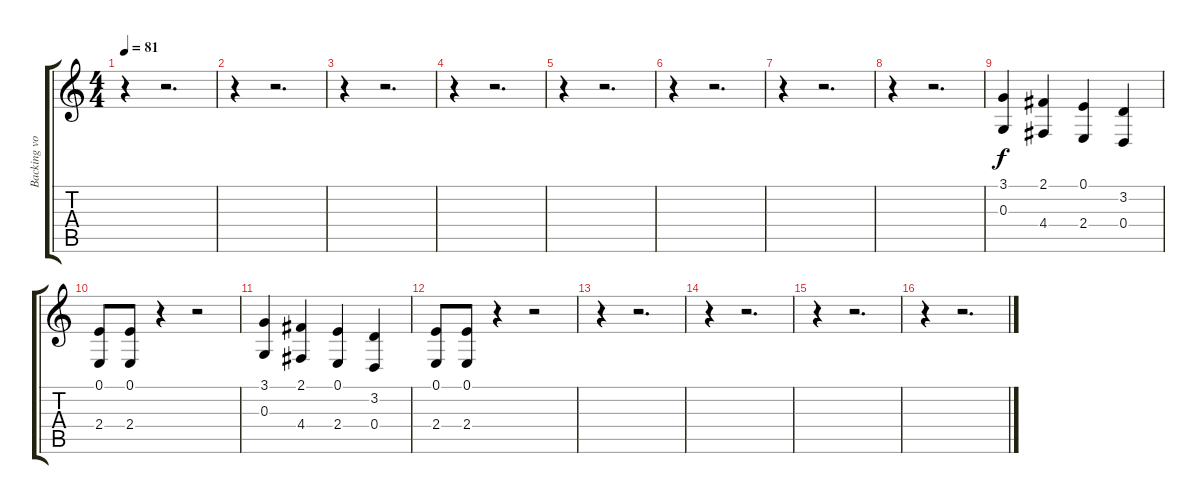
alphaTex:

\track ("Backing voice" "Backing vo") {instrument voiceoohs}
\staff {score tabs}
\tuning (E4 B3 G3 D3 A2 E2) {hide}
\ts (4 4)
\tempo 81
\clef g2
\ks c
r.4{dy f instrument voiceoohs} r.2{d} |
r.4 r.2{d} |
r.4 r.2{d} |
r.4 r.2{d} |
r.4 r.2{d} |
r.4 r.2{d} |
r.4 r.2{d} |
r.4 r.2{d} |
(3.1 0.3).4 (2.1 4.4).4 (0.1 2.4).4 (3.2 0.4).4 |
(0.1 2.4).8 (0.1 2.4).8 r.4 r.2 |
(3.1 0.3).4 (2.1 4.4).4 (0.1 2.4).4 (3.2 0.4).4 |
(0.1 2.4).8 (0.1 2.4).8 r.4 r.2 |
r.4 r.2{d} |
r.4 r.2{d} |
r.4 r.2{d} |
r.4 r.2{d}
